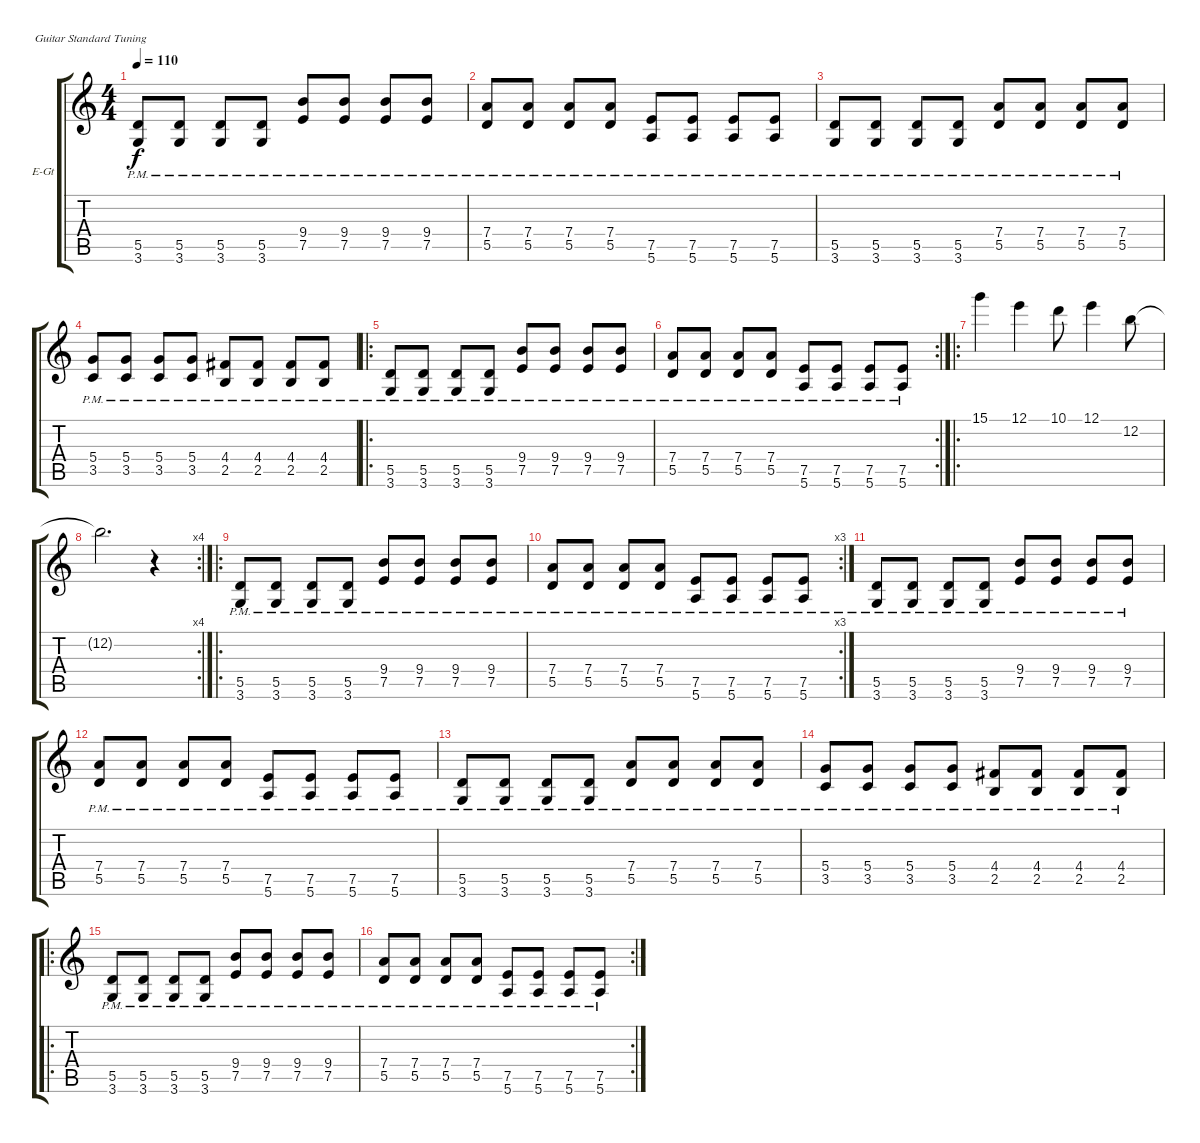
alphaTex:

\defaultSystemsLayout 4
\bracketExtendMode groupsimilarinstruments
\firstSystemTrackNameOrientation horizontal
\otherSystemsTrackNameOrientation horizontal
\track ("Electric Guitar" "E-Gt") {instrument distortionguitar}
\staff {score tabs}
\tuning (E4 B3 G3 D3 A2 E2)
\ts (4 4)
\tempo 110
\clef g2
\ks c
(3.6{pm} 5.5{pm}).8{dy f} (3.6{pm} 5.5{pm}).8 (3.6{pm} 5.5{pm}).8 (3.6{pm} 5.5{pm}).8 (7.5{pm} 9.4{pm}).8 (7.5{pm} 9.4{pm}).8 (7.5{pm} 9.4{pm}).8 (7.5{pm} 9.4{pm}).8 |
(5.5{pm} 7.4{pm}).8 (5.5{pm} 7.4{pm}).8 (5.5{pm} 7.4{pm}).8 (5.5{pm} 7.4{pm}).8 (5.6{pm} 7.5{pm}).8 (5.6{pm} 7.5{pm}).8 (5.6{pm} 7.5{pm}).8 (5.6{pm} 7.5{pm}).8 |
(3.6{pm} 5.5{pm}).8 (3.6{pm} 5.5{pm}).8 (3.6{pm} 5.5{pm}).8 (3.6{pm} 5.5{pm}).8 (5.5{pm} 7.4{pm}).8 (5.5{pm} 7.4{pm}).8 (5.5{pm} 7.4{pm}).8 (5.5{pm} 7.4{pm}).8 |
(3.5{pm} 5.4{pm}).8 (3.5{pm} 5.4{pm}).8 (5.4{pm} 3.5{pm}).8 (5.4{pm} 3.5{pm}).8 (2.5{pm} 4.4{pm}).8 (2.5{pm} 4.4{pm}).8 (2.5{pm} 4.4{pm}).8 (2.5{pm} 4.4{pm}).8 |
\ro
(3.6{pm} 5.5{pm}).8 (3.6{pm} 5.5{pm}).8 (3.6{pm} 5.5{pm}).8 (3.6{pm} 5.5{pm}).8 (7.5{pm} 9.4{pm}).8 (7.5{pm} 9.4{pm}).8 (7.5{pm} 9.4{pm}).8 (7.5{pm} 9.4{pm}).8 |
\rc 2
(5.5{pm} 7.4{pm}).8 (5.5{pm} 7.4{pm}).8 (5.5{pm} 7.4{pm}).8 (5.5{pm} 7.4{pm}).8 (5.6{pm} 7.5{pm}).8 (5.6{pm} 7.5{pm}).8 (5.6{pm} 7.5{pm}).8 (5.6{pm} 7.5{pm}).8 |
\ro
15.1.4 12.1.4 10.1.8 12.1.4 12.2.8 |
\rc 4
12.2{t}.2{d} r.4 |
\ro
(3.6{pm} 5.5{pm}).8 (3.6{pm} 5.5{pm}).8 (3.6{pm} 5.5{pm}).8 (3.6{pm} 5.5{pm}).8 (7.5{pm} 9.4{pm}).8 (7.5{pm} 9.4{pm}).8 (7.5{pm} 9.4{pm}).8 (7.5{pm} 9.4{pm}).8 |
\rc 3
(5.5{pm} 7.4{pm}).8 (5.5{pm} 7.4{pm}).8 (5.5{pm} 7.4{pm}).8 (5.5{pm} 7.4{pm}).8 (5.6{pm} 7.5{pm}).8 (5.6{pm} 7.5{pm}).8 (5.6{pm} 7.5{pm}).8 (5.6{pm} 7.5{pm}).8 |
(3.6{pm} 5.5{pm}).8 (3.6{pm} 5.5{pm}).8 (3.6{pm} 5.5{pm}).8 (3.6{pm} 5.5{pm}).8 (7.5{pm} 9.4{pm}).8 (7.5{pm} 9.4{pm}).8 (7.5{pm} 9.4{pm}).8 (7.5{pm} 9.4{pm}).8 |
(5.5{pm} 7.4{pm}).8 (5.5{pm} 7.4{pm}).8 (5.5{pm} 7.4{pm}).8 (5.5{pm} 7.4{pm}).8 (5.6{pm} 7.5{pm}).8 (5.6{pm} 7.5{pm}).8 (5.6{pm} 7.5{pm}).8 (5.6{pm} 7.5{pm}).8 |
(3.6{pm} 5.5{pm}).8 (3.6{pm} 5.5{pm}).8 (3.6{pm} 5.5{pm}).8 (3.6{pm} 5.5{pm}).8 (5.5{pm} 7.4{pm}).8 (5.5{pm} 7.4{pm}).8 (5.5{pm} 7.4{pm}).8 (5.5{pm} 7.4{pm}).8 |
(3.5{pm} 5.4{pm}).8 (3.5{pm} 5.4{pm}).8 (5.4{pm} 3.5{pm}).8 (5.4{pm} 3.5{pm}).8 (2.5{pm} 4.4{pm}).8 (2.5{pm} 4.4{pm}).8 (2.5{pm} 4.4{pm}).8 (2.5{pm} 4.4{pm}).8 |
\ro
(3.6{pm} 5.5{pm}).8 (3.6{pm} 5.5{pm}).8 (3.6{pm} 5.5{pm}).8 (3.6{pm} 5.5{pm}).8 (7.5{pm} 9.4{pm}).8 (7.5{pm} 9.4{pm}).8 (7.5{pm} 9.4{pm}).8 (7.5{pm} 9.4{pm}).8 |
\rc 2
(5.5{pm} 7.4{pm}).8 (5.5{pm} 7.4{pm}).8 (5.5{pm} 7.4{pm}).8 (5.5{pm} 7.4{pm}).8 (5.6{pm} 7.5{pm}).8 (5.6{pm} 7.5{pm}).8 (5.6{pm} 7.5{pm}).8 (5.6{pm} 7.5{pm}).8
